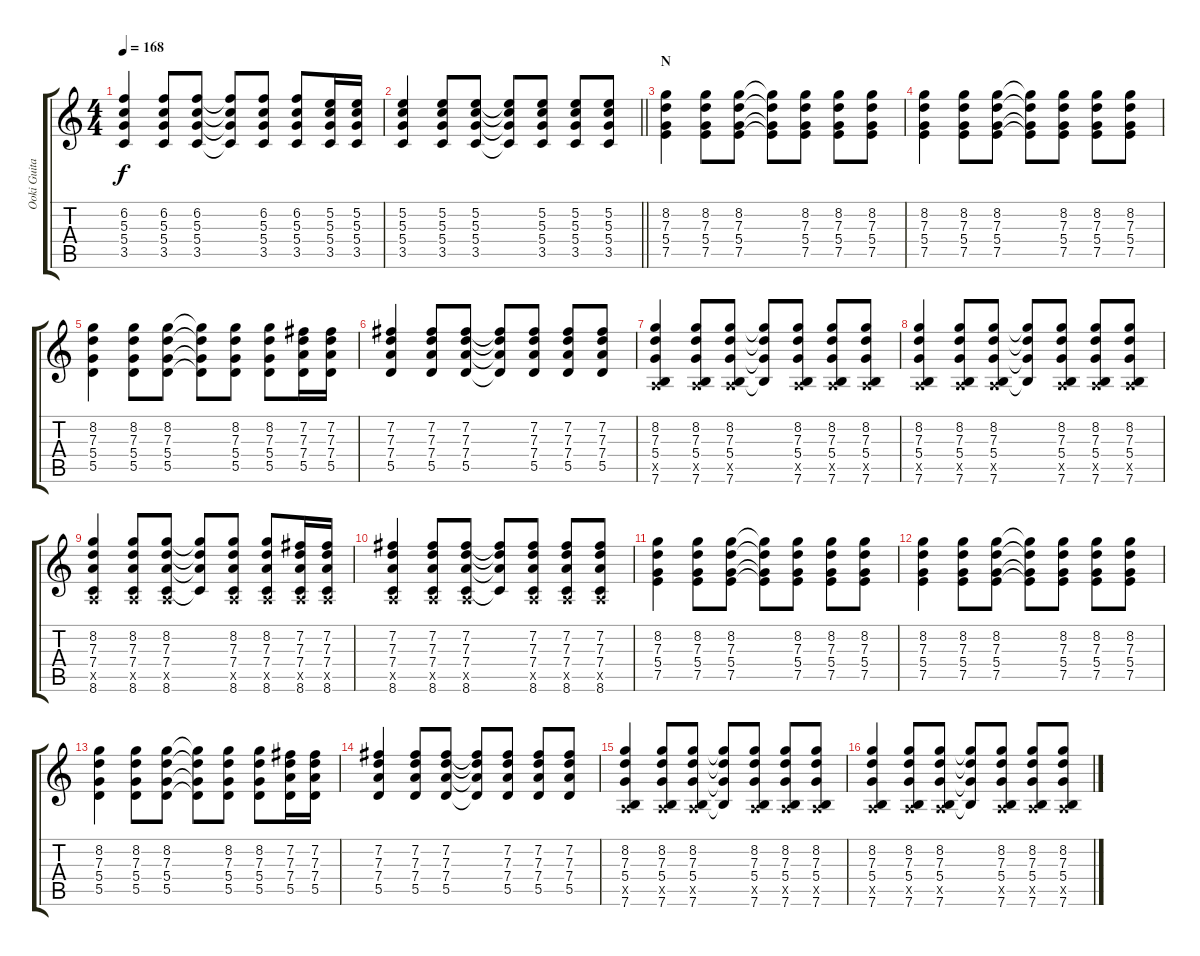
\track ("Ooki Guitar" "Ooki Guita") {instrument electricguitarjazz}
\staff {score tabs}
\tuning (E4 B3 G3 D3 A2 E2) {hide}
\ts (4 4)
\tempo 168
\clef g2
\ks c
(6.2 5.3 5.4 3.5).4{dy f} (6.2 5.3 5.4 3.5).8 (6.2 5.3 5.4 3.5).8 (6.2{t} 5.3{t} 5.4{t} 3.5{t}).8 (6.2 5.3 5.4 3.5).8 (6.2 5.3 5.4 3.5).8 (5.2 5.3 5.4 3.5).16 (5.2 5.3 5.4 3.5).16 |
\barLineRight lightlight
(5.2 5.3 5.4 3.5).4 (5.2 5.3 5.4 3.5).8 (5.2 5.3 5.4 3.5).8 (5.2{t} 5.3{t} 5.4{t} 3.5{t}).8 (5.2 5.3 5.4 3.5).8 (5.2 5.3 5.4 3.5).8 (5.2 5.3 5.4 3.5).8 |
\section ("" "N")
(8.2 7.3 5.4 7.5).4 (8.2 7.3 5.4 7.5).8 (8.2 7.3 5.4 7.5).8 (8.2{t} 7.3{t} 5.4{t} 7.5{t}).8 (8.2 7.3 5.4 7.5).8 (8.2 7.3 5.4 7.5).8 (8.2 7.3 5.4 7.5).8 |
(8.2 7.3 5.4 7.5).4 (8.2 7.3 5.4 7.5).8 (8.2 7.3 5.4 7.5).8 (8.2{t} 7.3{t} 5.4{t} 7.5{t}).8 (8.2 7.3 5.4 7.5).8 (8.2 7.3 5.4 7.5).8 (8.2 7.3 5.4 7.5).8 |
(8.2 7.3 5.4 5.5).4 (8.2 7.3 5.4 5.5).8 (8.2 7.3 5.4 5.5).8 (8.2{t} 7.3{t} 5.4{t} 5.5{t}).8 (8.2 7.3 5.4 5.5).8 (8.2 7.3 5.4 5.5).8 (7.2 7.3 7.4 5.5).16 (7.2 7.3 7.4 5.5).16 |
(7.2 7.3 7.4 5.5).4 (7.2 7.3 7.4 5.5).8 (7.2 7.3 7.4 5.5).8 (7.2{t} 7.3{t} 7.4{t} 5.5{t}).8 (7.2 7.3 7.4 5.5).8 (7.2 7.3 7.4 5.5).8 (7.2 7.3 7.4 5.5).8 |
(8.2 7.3 5.4 0.5{x} 7.6).4 (8.2 7.3 5.4 0.5{x} 7.6).8 (8.2 7.3 5.4 0.5{x} 7.6).8 (8.2{t} 7.3{t} 5.4{t} 7.6{t}).8 (8.2 7.3 5.4 0.5{x} 7.6).8 (8.2 7.3 5.4 0.5{x} 7.6).8 (8.2 7.3 5.4 0.5{x} 7.6).8 |
(8.2 7.3 5.4 0.5{x} 7.6).4 (8.2 7.3 5.4 0.5{x} 7.6).8 (8.2 7.3 5.4 0.5{x} 7.6).8 (8.2{t} 7.3{t} 5.4{t} 7.6{t}).8 (8.2 7.3 5.4 0.5{x} 7.6).8 (8.2 7.3 5.4 0.5{x} 7.6).8 (8.2 7.3 5.4 0.5{x} 7.6).8 |
(8.2 7.3 7.4 0.5{x} 8.6).4 (8.2 7.3 7.4 0.5{x} 8.6).8 (8.2 7.3 7.4 0.5{x} 8.6).8 (8.2{t} 7.3{t} 7.4{t} 8.6{t}).8 (8.2 7.3 7.4 0.5{x} 8.6).8 (8.2 7.3 7.4 0.5{x} 8.6).8 (7.2 7.3 7.4 0.5{x} 8.6).16 (7.2 7.3 7.4 0.5{x} 8.6).16 |
(7.2 7.3 7.4 0.5{x} 8.6).4 (7.2 7.3 7.4 0.5{x} 8.6).8 (7.2 7.3 7.4 0.5{x} 8.6).8 (7.2{t} 7.3{t} 7.4{t} 8.6{t}).8 (7.2 7.3 7.4 0.5{x} 8.6).8 (7.2 7.3 7.4 0.5{x} 8.6).8 (7.2 7.3 7.4 0.5{x} 8.6).8 |
(8.2 7.3 5.4 7.5).4 (8.2 7.3 5.4 7.5).8 (8.2 7.3 5.4 7.5).8 (8.2{t} 7.3{t} 5.4{t} 7.5{t}).8 (8.2 7.3 5.4 7.5).8 (8.2 7.3 5.4 7.5).8 (8.2 7.3 5.4 7.5).8 |
(8.2 7.3 5.4 7.5).4 (8.2 7.3 5.4 7.5).8 (8.2 7.3 5.4 7.5).8 (8.2{t} 7.3{t} 5.4{t} 7.5{t}).8 (8.2 7.3 5.4 7.5).8 (8.2 7.3 5.4 7.5).8 (8.2 7.3 5.4 7.5).8 |
(8.2 7.3 5.4 5.5).4 (8.2 7.3 5.4 5.5).8 (8.2 7.3 5.4 5.5).8 (8.2{t} 7.3{t} 5.4{t} 5.5{t}).8 (8.2 7.3 5.4 5.5).8 (8.2 7.3 5.4 5.5).8 (7.2 7.3 7.4 5.5).16 (7.2 7.3 7.4 5.5).16 |
(7.2 7.3 7.4 5.5).4 (7.2 7.3 7.4 5.5).8 (7.2 7.3 7.4 5.5).8 (7.2{t} 7.3{t} 7.4{t} 5.5{t}).8 (7.2 7.3 7.4 5.5).8 (7.2 7.3 7.4 5.5).8 (7.2 7.3 7.4 5.5).8 |
(8.2 7.3 5.4 0.5{x} 7.6).4 (8.2 7.3 5.4 0.5{x} 7.6).8 (8.2 7.3 5.4 0.5{x} 7.6).8 (8.2{t} 7.3{t} 5.4{t} 7.6{t}).8 (8.2 7.3 5.4 0.5{x} 7.6).8 (8.2 7.3 5.4 0.5{x} 7.6).8 (8.2 7.3 5.4 0.5{x} 7.6).8 |
(8.2 7.3 5.4 0.5{x} 7.6).4 (8.2 7.3 5.4 0.5{x} 7.6).8 (8.2 7.3 5.4 0.5{x} 7.6).8 (8.2{t} 7.3{t} 5.4{t} 7.6{t}).8 (8.2 7.3 5.4 0.5{x} 7.6).8 (8.2 7.3 5.4 0.5{x} 7.6).8 (8.2 7.3 5.4 0.5{x} 7.6).8
